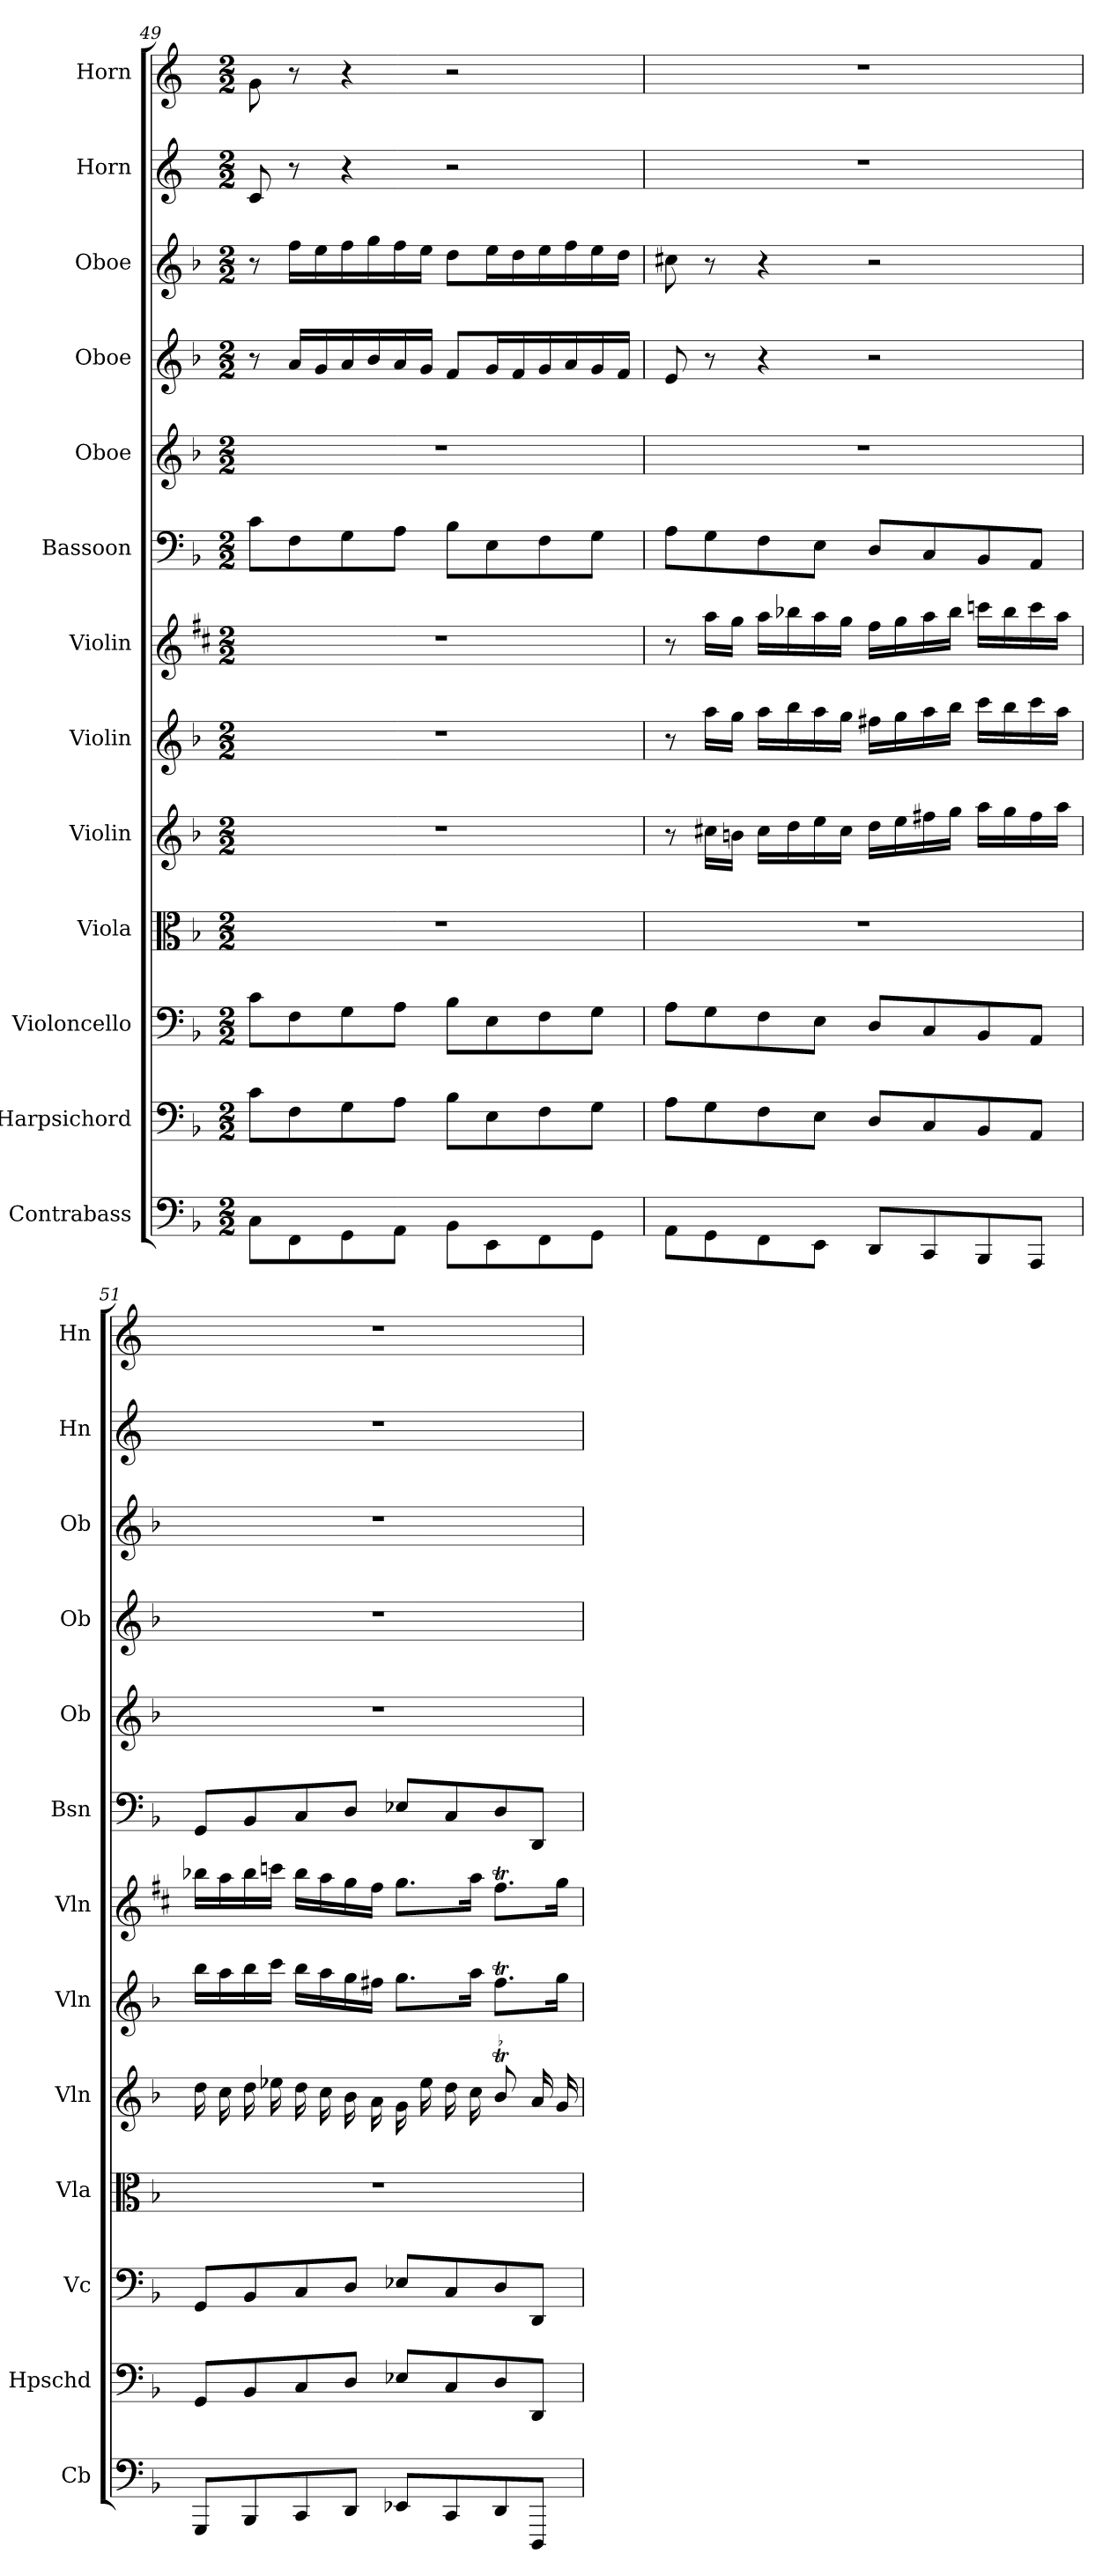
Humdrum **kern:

**kern	**kern	**kern	**kern	**kern	**kern	**kern	**kern	**kern	**kern	**kern	**kern	**kern
*part13	*part12	*part11	*part10	*part9	*part8	*part7	*part6	*part5	*part4	*part3	*part2	*part1
*staff13	*staff12	*staff11	*staff10	*staff9	*staff8	*staff7	*staff6	*staff5	*staff4	*staff3	*staff2	*staff1
*I"Contrabass	*I"Harpsichord	*I"Violoncello	*I"Viola	*I"Violin	*I"Violin	*I"Violin	*I"Bassoon	*I"Oboe	*I"Oboe	*I"Oboe	*I"Horn	*I"Horn
*I'Cb	*I'Hpschd	*I'Vc	*I'Vla	*I'Vln	*I'Vln	*I'Vln	*I'Bsn	*I'Ob	*I'Ob	*I'Ob	*I'Hn	*I'Hn
*clefF4	*clefF4	*clefF4	*clefC3	*clefG2	*clefG2	*clefG2	*clefF4	*clefG2	*clefG2	*clefG2	*clefG2	*clefG2
*ITrd7c12	*	*	*	*	*	*	*	*	*	*	*ITrd4c7	*ITrd4c7
*k[b-]	*k[b-]	*k[b-]	*k[b-]	*k[b-]	*k[b-]	*k[f#c#]	*k[b-]	*k[b-]	*k[b-]	*k[b-]	*k[b-]	*k[b-]
*F:	*F:	*F:	*F:	*F:	*F:	*D:	*F:	*F:	*F:	*F:	*F:	*F:
*M2/2	*M2/2	*M2/2	*M2/2	*M2/2	*M2/2	*M2/2	*M2/2	*M2/2	*M2/2	*M2/2	*M2/2	*M2/2
=49	=49	=49	=49	=49	=49	=49	=49	=49	=49	=49	=49	=49
8CC\L	8c\L	8c\L	1r	1r	1r	1r	8c\L	1r	8r	8r	8F/	8c\
8FFF\	8F\	8F\	.	.	.	.	8F\	.	16a/LL	16ff\LL	8r	8r
.	.	.	.	.	.	.	.	.	16g/	16ee\	.	.
8GGG\	8G\	8G\	.	.	.	.	8G\	.	16a/	16ff\	4r	4r
.	.	.	.	.	.	.	.	.	16b-/	16gg\	.	.
8AAA\J	8A\J	8A\J	.	.	.	.	8A\J	.	16a/	16ff\	.	.
.	.	.	.	.	.	.	.	.	16g/JJ	16ee\JJ	.	.
8BBB-\L	8B-\L	8B-\L	.	.	.	.	8B-\L	.	8f/L	8dd\L	2r	2r
8EEE\	8E\	8E\	.	.	.	.	8E\	.	16g/L	16ee\L	.	.
.	.	.	.	.	.	.	.	.	16f/	16dd\	.	.
8FFF\	8F\	8F\	.	.	.	.	8F\	.	16g/	16ee\	.	.
.	.	.	.	.	.	.	.	.	16a/	16ff\	.	.
8GGG\J	8G\J	8G\J	.	.	.	.	8G\J	.	16g/	16ee\	.	.
.	.	.	.	.	.	.	.	.	16f/JJ	16dd\JJ	.	.
=50	=50	=50	=50	=50	=50	=50	=50	=50	=50	=50	=50	=50
8AAA\L	8A\L	8A\L	1r	8r	8r	8r	8A\L	1r	8e/	8cc#X\	1r	1r
8GGG\	8G\	8G\	.	16cc#X\LL	16aa\LL	16aa\LL	8G\	.	8r	8r	.	.
.	.	.	.	16bn\JJ	16gg\JJ	16gg\JJ	.	.	.	.	.	.
8FFF\	8F\	8F\	.	16cc#\LL	16aa\LL	16aa\LL	8F\	.	4r	4r	.	.
.	.	.	.	16dd\	16bb-\	16bb-X\	.	.	.	.	.	.
8EEE\J	8E\J	8E\J	.	16ee\	16aa\	16aa\	8E\J	.	.	.	.	.
.	.	.	.	16cc#\JJ	16gg\JJ	16gg\JJ	.	.	.	.	.	.
8DDD/L	8D/L	8D/L	.	16dd\LL	16ff#X\LL	16ff#\LL	8D/L	.	2r	2r	.	.
.	.	.	.	16ee\	16gg\	16gg\	.	.	.	.	.	.
8CCC/	8C/	8C/	.	16ff#X\	16aa\	16aa\	8C/	.	.	.	.	.
.	.	.	.	16gg\JJ	16bb-\JJ	16bb-\JJ	.	.	.	.	.	.
8BBBB-/	8BB-/	8BB-/	.	16aa\LL	16ccc\LL	16cccn\LL	8BB-/	.	.	.	.	.
.	.	.	.	16gg\	16bb-\	16bb-\	.	.	.	.	.	.
8AAAA/J	8AA/J	8AA/J	.	16ff#\	16ccc\	16ccc\	8AA/J	.	.	.	.	.
.	.	.	.	16aa\JJ	16aa\JJ	16aa\JJ	.	.	.	.	.	.
=51	=51	=51	=51	=51	=51	=51	=51	=51	=51	=51	=51	=51
8GGGG/L	8GG/L	8GG/L	1r	16dd\	16bb-\LL	16bb-X\LL	8GG/L	1r	1r	1r	1r	1r
.	.	.	.	16cc\	16aa\	16aa\	.	.	.	.	.	.
8BBBB-/	8BB-/	8BB-/	.	16dd\	16bb-\	16bb-\	8BB-/	.	.	.	.	.
.	.	.	.	16ee-X\	16ccc\JJ	16cccn\JJ	.	.	.	.	.	.
8CCC/	8C/	8C/	.	16dd\	16bb-\LL	16bb-\LL	8C/	.	.	.	.	.
.	.	.	.	16cc\	16aa\	16aa\	.	.	.	.	.	.
8DDD/J	8D/J	8D/J	.	16b-\	16gg\	16gg\	8D/J	.	.	.	.	.
.	.	.	.	16a\	16ff#X\JJ	16ff#\JJ	.	.	.	.	.	.
8EEE-X/L	8E-X/L	8E-X/L	.	16g\	8.gg\L	8.gg\L	8E-X/L	.	.	.	.	.
.	.	.	.	16ee-\	.	.	.	.	.	.	.	.
8CCC/	8C/	8C/	.	16dd\	.	.	8C/	.	.	.	.	.
.	.	.	.	16cc\	16aa\Jk	16aa\Jk	.	.	.	.	.	.
!	!	!	!	!LO:TR:acc=-	!	!	!	!	!	!	!	!
8DDD/	8D/	8D/	.	8b-t/	8.ff#t\L	8.ff#t\L	8D/	.	.	.	.	.
8DDDD/J	8DD/J	8DD/J	.	16a/	.	.	8DD/J	.	.	.	.	.
.	.	.	.	16g/	16gg\Jk	16gg\Jk	.	.	.	.	.	.
=	=	=	=	=	=	=	=	=	=	=	=	=
*-	*-	*-	*-	*-	*-	*-	*-	*-	*-	*-	*-	*-
